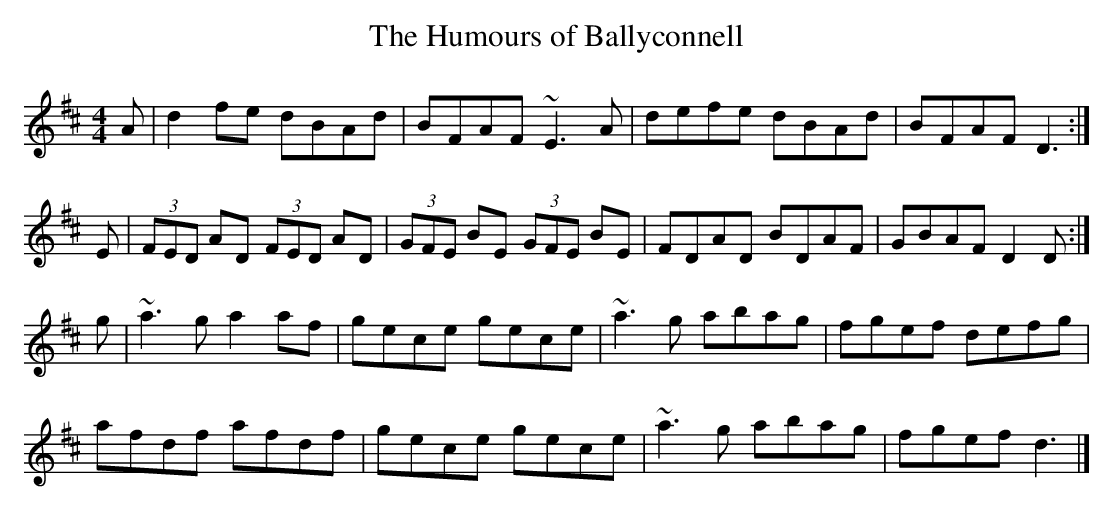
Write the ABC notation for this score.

X:1
T:Humours of Ballyconnell, The
M:4/4
K:D
A|d2fe dBAd|BFAF ~E3A|defe dBAd| BFAF D3:|
E|(3FED AD (3FED AD|(3GFE BE (3GFE BE|FDAD BDAF|GBAF D2D:|
g|~a3g a2af|gece gece|~a3g abag|fgef defg|
afdf afdf|gece gece|~a3g abag| fgef d3|]
